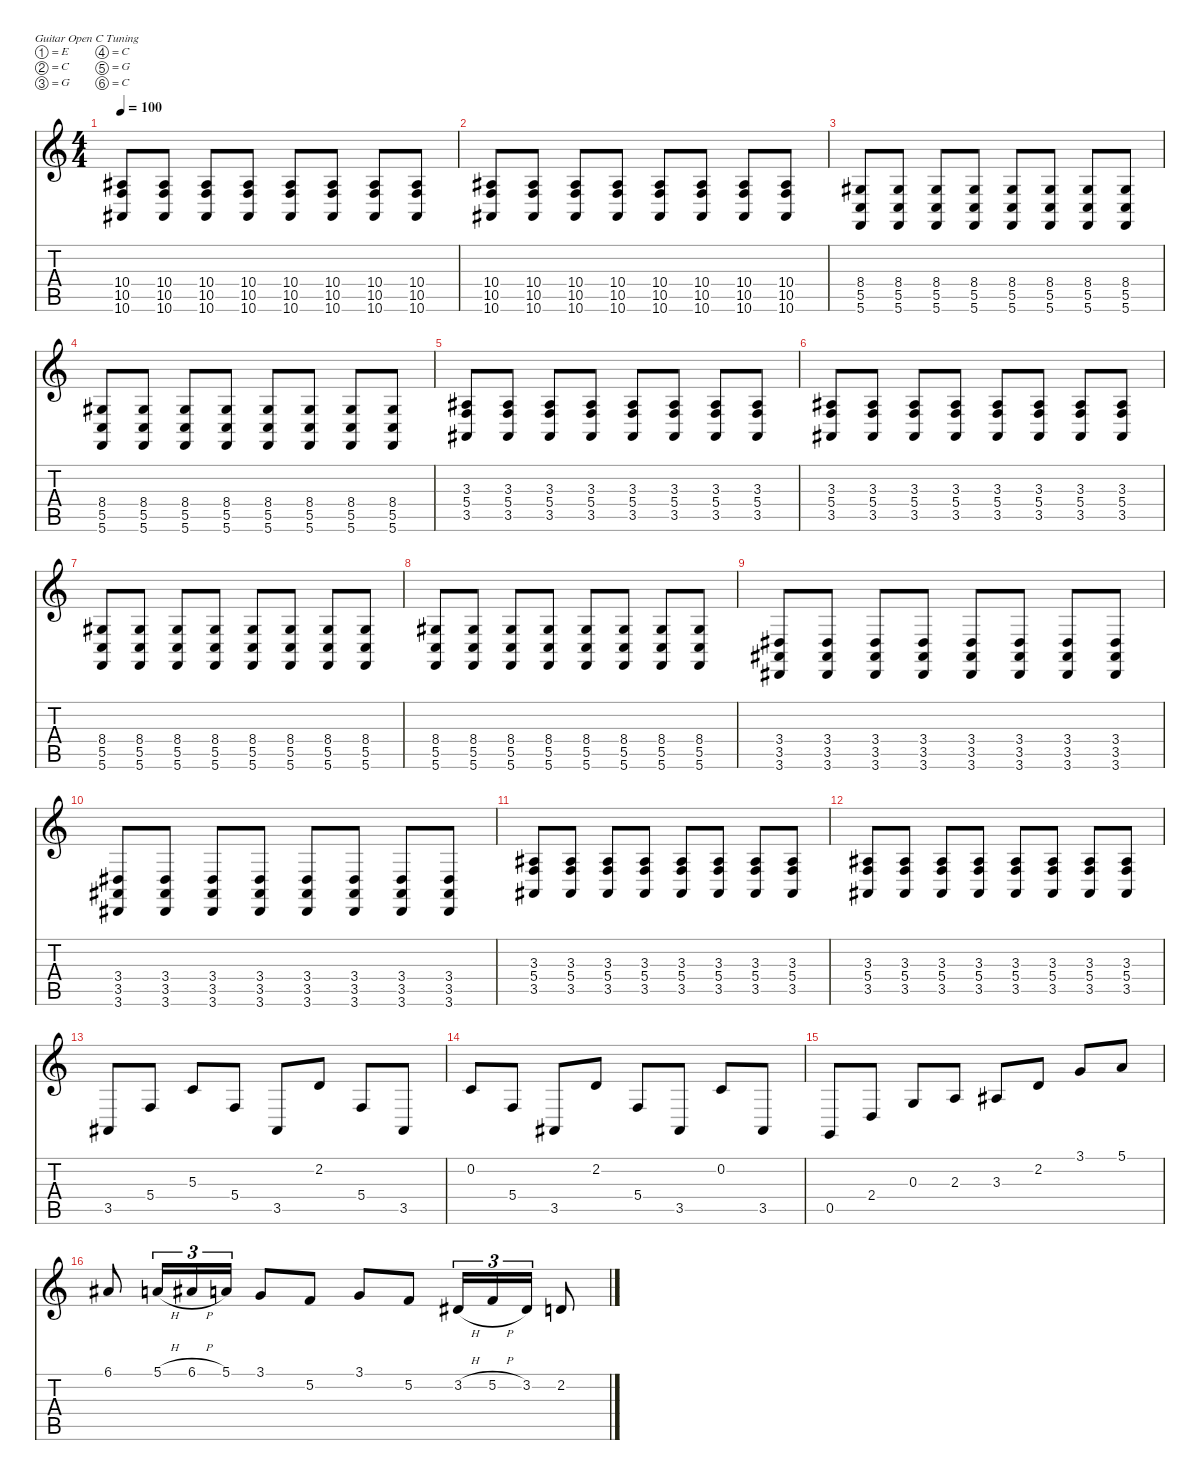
\defaultSystemsLayout 4
\hideDynamics
\bracketExtendMode nobrackets
\singleTrackTrackNamePolicy hidden
\multiTrackTrackNamePolicy hidden
\firstSystemTrackNameMode fullname
\otherSystemsTrackNameOrientation horizontal
\track ("Guitar 1-C" "pno.") {mute instrument acousticgrandpiano}
\staff {score tabs}
\tuning (E4 C4 G3 C3 G2 C2)
\ts (4 4)
\beaming (8 2 2 2 2)
\tempo 100
\clef g2
\ks c
(10.4{acc #} 10.5 10.6{acc #}).8{dy mf instrument acousticgrandpiano beam Up} (10.4{acc #} 10.5 10.6{acc #}).8{beam Up} (10.4{acc #} 10.5 10.6{acc #}).8{beam Up} (10.4{acc #} 10.5 10.6{acc #}).8{beam Up} (10.4{acc #} 10.5 10.6{acc #}).8{beam Up} (10.4{acc #} 10.5 10.6{acc #}).8{beam Up} (10.4{acc #} 10.5 10.6{acc #}).8{beam Up} (10.4{acc #} 10.5 10.6{acc #}).8{beam Up} |
(10.4{acc #} 10.5 10.6{acc #}).8{beam Up} (10.4{acc #} 10.5 10.6{acc #}).8{beam Up} (10.4{acc #} 10.5 10.6{acc #}).8{beam Up} (10.4{acc #} 10.5 10.6{acc #}).8{beam Up} (10.4{acc #} 10.5 10.6{acc #}).8{beam Up} (10.4{acc #} 10.5 10.6{acc #}).8{beam Up} (10.4{acc #} 10.5 10.6{acc #}).8{beam Up} (10.4{acc #} 10.5 10.6{acc #}).8{beam Up} |
(8.4{acc #} 5.5 5.6).8{beam Up} (8.4{acc #} 5.5 5.6).8{beam Up} (8.4{acc #} 5.5 5.6).8{beam Up} (8.4{acc #} 5.5 5.6).8{beam Up} (8.4{acc #} 5.5 5.6).8{beam Up} (8.4{acc #} 5.5 5.6).8{beam Up} (8.4{acc #} 5.5 5.6).8{beam Up} (8.4{acc #} 5.5 5.6).8{beam Up} |
(8.4{acc #} 5.5 5.6).8{beam Up} (8.4{acc #} 5.5 5.6).8{beam Up} (8.4{acc #} 5.5 5.6).8{beam Up} (8.4{acc #} 5.5 5.6).8{beam Up} (8.4{acc #} 5.5 5.6).8{beam Up} (8.4{acc #} 5.5 5.6).8{beam Up} (8.4{acc #} 5.5 5.6).8{beam Up} (8.4{acc #} 5.5 5.6).8{beam Up} |
(3.3{acc #} 5.4 3.5{acc #}).8{beam Up} (3.3{acc #} 5.4 3.5{acc #}).8{beam Up} (3.3{acc #} 5.4 3.5{acc #}).8{beam Up} (3.3{acc #} 5.4 3.5{acc #}).8{beam Up} (3.3{acc #} 5.4 3.5{acc #}).8{beam Up} (3.3{acc #} 5.4 3.5{acc #}).8{beam Up} (3.3{acc #} 5.4 3.5{acc #}).8{beam Up} (3.3{acc #} 5.4 3.5{acc #}).8{beam Up} |
(3.3{acc #} 5.4 3.5{acc #}).8{beam Up} (3.3{acc #} 5.4 3.5{acc #}).8{beam Up} (3.3{acc #} 5.4 3.5{acc #}).8{beam Up} (3.3{acc #} 5.4 3.5{acc #}).8{beam Up} (3.3{acc #} 5.4 3.5{acc #}).8{beam Up} (3.3{acc #} 5.4 3.5{acc #}).8{beam Up} (3.3{acc #} 5.4 3.5{acc #}).8{beam Up} (3.3{acc #} 5.4 3.5{acc #}).8{beam Up} |
(8.4{acc #} 5.5 5.6).8{beam Up} (8.4{acc #} 5.5 5.6).8{beam Up} (8.4{acc #} 5.5 5.6).8{beam Up} (8.4{acc #} 5.5 5.6).8{beam Up} (8.4{acc #} 5.5 5.6).8{beam Up} (8.4{acc #} 5.5 5.6).8{beam Up} (8.4{acc #} 5.5 5.6).8{beam Up} (8.4{acc #} 5.5 5.6).8{beam Up} |
(8.4{acc #} 5.5 5.6).8{beam Up} (8.4{acc #} 5.5 5.6).8{beam Up} (8.4{acc #} 5.5 5.6).8{beam Up} (8.4{acc #} 5.5 5.6).8{beam Up} (8.4{acc #} 5.5 5.6).8{beam Up} (8.4{acc #} 5.5 5.6).8{beam Up} (8.4{acc #} 5.5 5.6).8{beam Up} (8.4{acc #} 5.5 5.6).8{beam Up} |
(3.4{acc #} 3.5{acc #} 3.6{acc #}).8{beam Up} (3.4{acc #} 3.5{acc #} 3.6{acc #}).8{beam Up} (3.4{acc #} 3.5{acc #} 3.6{acc #}).8{beam Up} (3.4{acc #} 3.5{acc #} 3.6{acc #}).8{beam Up} (3.4{acc #} 3.5{acc #} 3.6{acc #}).8{beam Up} (3.4{acc #} 3.5{acc #} 3.6{acc #}).8{beam Up} (3.4{acc #} 3.5{acc #} 3.6{acc #}).8{beam Up} (3.4{acc #} 3.5{acc #} 3.6{acc #}).8{beam Up} |
(3.4{acc #} 3.5{acc #} 3.6{acc #}).8{beam Up} (3.4{acc #} 3.5{acc #} 3.6{acc #}).8{beam Up} (3.4{acc #} 3.5{acc #} 3.6{acc #}).8{beam Up} (3.4{acc #} 3.5{acc #} 3.6{acc #}).8{beam Up} (3.4{acc #} 3.5{acc #} 3.6{acc #}).8{beam Up} (3.4{acc #} 3.5{acc #} 3.6{acc #}).8{beam Up} (3.4{acc #} 3.5{acc #} 3.6{acc #}).8{beam Up} (3.4{acc #} 3.5{acc #} 3.6{acc #}).8{beam Up} |
(3.3{acc #} 5.4 3.5{acc #}).8{beam Up} (3.3{acc #} 5.4 3.5{acc #}).8{beam Up} (3.3{acc #} 5.4 3.5{acc #}).8{beam Up} (3.3{acc #} 5.4 3.5{acc #}).8{beam Up} (3.3{acc #} 5.4 3.5{acc #}).8{beam Up} (3.3{acc #} 5.4 3.5{acc #}).8{beam Up} (3.3{acc #} 5.4 3.5{acc #}).8{beam Up} (3.3{acc #} 5.4 3.5{acc #}).8{beam Up} |
(3.3{acc #} 5.4 3.5{acc #}).8{beam Up} (3.3{acc #} 5.4 3.5{acc #}).8{beam Up} (3.3{acc #} 5.4 3.5{acc #}).8{beam Up} (3.3{acc #} 5.4 3.5{acc #}).8{beam Up} (3.3{acc #} 5.4 3.5{acc #}).8{beam Up} (3.3{acc #} 5.4 3.5{acc #}).8{beam Up} (3.3{acc #} 5.4 3.5{acc #}).8{beam Up} (3.3{acc #} 5.4 3.5{acc #}).8{beam Up} |
3.5{acc #}.8{beam Up} 5.4.8{beam Up} 5.3.8{beam Up} 5.4.8{beam Up} 3.5{acc #}.8{beam Up} 2.2.8{beam Up} 5.4.8{beam Up} 3.5{acc #}.8{beam Up} |
0.2.8{beam Up} 5.4.8{beam Up} 3.5{acc #}.8{beam Up} 2.2.8{beam Up} 5.4.8{beam Up} 3.5{acc #}.8{beam Up} 0.2.8{beam Up} 3.5{acc #}.8{beam Up} |
0.5.8{beam Up} 2.4.8{beam Up} 0.3.8{beam Up} 2.3.8{beam Up} 3.3{acc #}.8{beam Up} 2.2.8{beam Up} 3.1.8{beam Up} 5.1.8{beam Up} |
6.1{acc #}.8{beam Up} 5.1{h}.16{tu (3 2) beam Up} 6.1{h acc #}.16{tu (3 2) beam Up} 5.1.16{tu (3 2) beam Up} 3.1.8{beam Up} 5.2.8{beam Up} 3.1.8{beam Up} 5.2.8{beam Up} 3.2{h acc #}.16{tu (3 2) beam Up} 5.2{h}.16{tu (3 2) beam Up} 3.2{acc #}.16{tu (3 2) beam Up} 2.2.8{beam Up}
